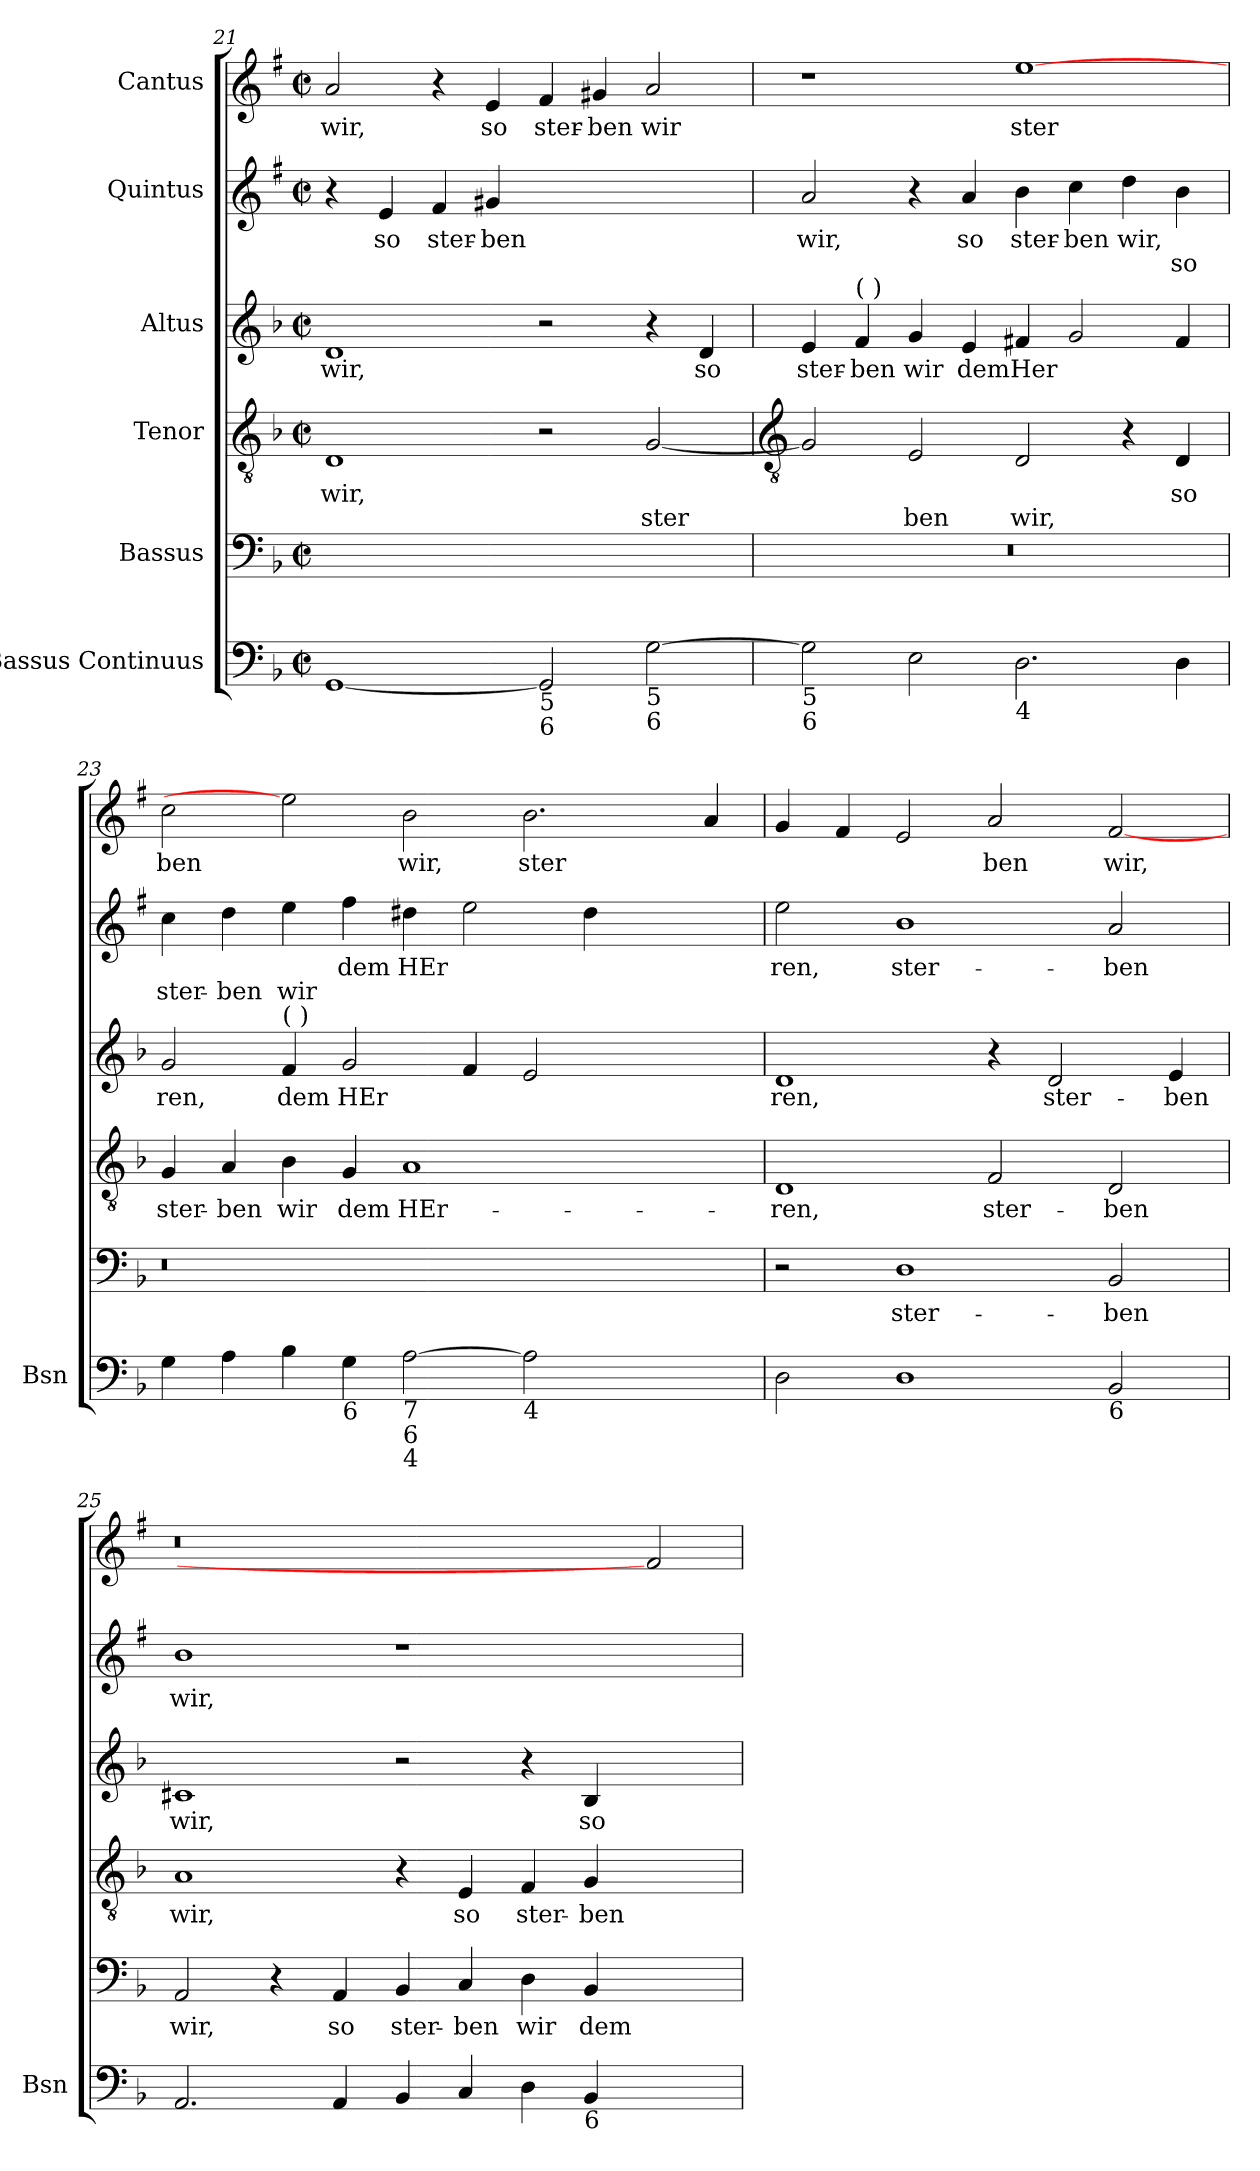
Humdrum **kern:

**kern	**kern	**text	**kern	**text	**text	**kern	**text	**kern	**text	**text	**kern	**text
*part6	*part5	*part5	*part4	*part4	*part4	*part3	*part3	*part2	*part2	*part2	*part1	*part1
*staff6	*staff5	*staff5	*staff4	*staff4	*staff4	*staff3	*staff3	*staff2	*staff2	*staff2	*staff1	*staff1
*I"Bassus Continuus	*I"Bassus	*	*I"Tenor	*	*	*I"Altus	*	*I"Quintus	*	*	*I"Cantus	*
*I'Bsn	*	*	*	*	*	*	*	*	*	*	*	*
*clefF4	*clefF4	*	*clefGv2	*	*	*clefG2	*	*clefG2	*	*	*clefG2	*
*	*	*	*	*	*	*	*	*ITrd1c2	*	*	*ITrd1c2	*
*k[b-]	*k[b-]	*	*k[b-]	*	*	*k[b-]	*	*k[b-]	*	*	*k[b-]	*
*F:	*F:	*	*F:	*	*	*F:	*	*F:	*	*	*F:	*
*M4/2	*M4/2	*	*M4/2	*	*	*M4/2	*	*M4/2	*	*	*M4/2	*
*met(c|)	*met(c|)	*	*met(c|)	*	*	*met(c|)	*	*met(c|)	*	*	*met(c|)	*
=21	=21	=21	=21	=21	=21	=21	=21	=21	=21	=21	=21	=21
!	!	!LO:LY:b	!	!LO:LY:b	!	!	!LO:LY:b	!	!	!	!	!LO:LY:b
[1GG	[1GGyy	wir,	1D	wir,	.	1d	wir,	4r	.	.	2g	wir,
!	!	!	!	!	!	!	!	!	!LO:LY:b	!	!	!
.	.	.	.	.	.	.	.	4d	so	.	.	.
!	!	!	!	!	!	!	!	!	!LO:LY:b	!	!	!
.	.	.	.	.	.	.	.	4e	ster-	.	4r	.
!	!	!	!	!	!	!	!	!	!LO:LY:b	!	!	!LO:LY:b
.	.	.	.	.	.	.	.	4f#X	-ben	.	4d	so
!LO:TX:b:t=5	!	!	!	!	!	!	!	!	!	!	!	!
!LO:TX:b:t=6	!	!	!	!	!	!	!	!	!	!	!	!
!	!	!	!	!	!	!	!	!	!	!	!	!LO:LY:b
2GG]	2GGyy_	.	2r	.	.	2r	.	1ryy	.	.	4e	ster-
!	!	!	!	!	!	!	!	!	!	!	!	!LO:LY:b
.	.	.	.	.	.	.	.	.	.	.	4f#X	-ben
!LO:TX:b:t=5	!	!	!	!	!	!	!	!	!	!	!	!
!LO:TX:b:t=6	!	!	!	!	!	!	!	!	!	!	!	!
!	!	!	!	!	!LO:LY:b	!	!	!	!	!	!	!LO:LY:b
[2G	4GGyy_	.	[2G	.	ster	4r	.	.	.	.	2g	wir
!	!	!	!	!	!	!	!LO:LY:b	!	!	!	!	!
.	4GGyy]	.	.	.	.	4d	so	.	.	.	.	.
!!LO:LB:g=z
=22	=22	=22	=22	=22	=22	=22	=22	=22	=22	=22	=22	=22
*	*	*	*clefGv2	*	*	*	*	*	*	*	*	*
!LO:TX:b:t=5	!	!	!	!	!	!	!	!	!	!	!	!
!LO:TX:b:t=6	!	!	!	!	!	!	!	!	!	!	!	!
!	!	!	!	!	!	!	!LO:LY:b	!	!LO:LY:b	!	!	!
2G]	0r	.	2G]	.	.	4e	ster-	2g	wir,	.	1r	.
!	!	!	!	!	!	!LO:TX:a:t=(  )	!	!	!	!	!	!
!	!	!	!	!	!	!	!LO:LY:b	!	!	!	!	!
.	.	.	.	.	.	4f	-ben	.	.	.	.	.
!	!	!	!	!	!LO:LY:b	!	!LO:LY:b	!	!	!	!	!
2E	.	.	2E	.	ben	4g	wir	4r	.	.	.	.
!	!	!	!	!	!	!	!LO:LY:b	!	!LO:LY:b	!	!	!
.	.	.	.	.	.	4e	dem	4g	so	.	.	.
!LO:TX:b:t=4	!	!	!	!	!	!	!	!	!	!	!	!
!	!	!	!	!	!LO:LY:b	!	!LO:LY:b	!	!LO:LY:b	!	!	!LO:LY:b
2.D	.	.	2D	.	wir,	4f#X	Her	4a	ster-	.	[1dd	ster
!	!	!	!	!	!	!	!	!	!LO:LY:b	!	!	!
.	.	.	.	.	.	2g	.	4b-	-ben	.	.	.
!	!	!	!	!	!	!	!	!	!LO:LY:b	!	!	!
.	.	.	4r	.	.	.	.	4cc	wir,	.	.	.
!	!	!	!	!LO:LY:b	!	!	!	!	!	!LO:LY:b	!	!
4D	.	.	4D	so	.	4f#	.	4a	.	so	.	.
=23	=23	=23	=23	=23	=23	=23	=23	=23	=23	=23	=23	=23
!	!	!	!	!LO:LY:b	!	!	!LO:LY:b	!	!	!LO:LY:b	!	!LO:LY:b
4G	0r	.	4G	ster-	.	2g	ren,	4b-	.	ster-	2b-	ben
!	!	!	!	!LO:LY:b	!	!	!	!	!	!LO:LY:b	!	!
4A	.	.	4A	-ben	.	.	.	4cc	.	-ben	.	.
!	!	!	!	!	!	!LO:TX:a:t=(  )	!	!	!	!	!	!
!	!	!	!	!LO:LY:b	!	!	!LO:LY:b	!	!	!LO:LY:b	!	!
4B-	.	.	4B-	wir	.	4f	dem	4dd	.	wir	2dd]	.
!LO:TX:b:t=6	!	!	!	!	!	!	!	!	!	!	!	!
!	!	!	!	!LO:LY:b	!	!	!LO:LY:b	!	!LO:LY:b	!	!	!
4G	.	.	4G	dem	.	2g	HEr	4ee	dem	.	.	.
!LO:TX:b:t=7	!	!	!	!	!	!	!	!	!	!	!	!
!LO:TX:b:t=6\n4	!	!	!	!	!	!	!	!	!	!	!	!
!	!	!	!	!LO:LY:b	!	!	!	!	!LO:LY:b	!	!	!LO:LY:b
[2A	.	.	1A	HEr-	.	.	.	4cc#X	HEr	.	2a	wir,
.	.	.	.	.	.	4f	.	2dd	.	.	.	.
!LO:TX:b:t=4	!	!	!	!	!	!	!	!	!	!	!	!
!	!	!	!	!	!	!	!	!	!	!	!	!LO:LY:b
2A]	.	.	.	.	.	2e	.	.	.	.	2.a	ster
.	.	.	.	.	.	.	.	4cc#	.	.	.	.
2ryy	2ryy	.	2ryy	.	.	2ryy	.	2ryy	.	.	.	.
.	.	.	.	.	.	.	.	.	.	.	4g	.
=24	=24	=24	=24	=24	=24	=24	=24	=24	=24	=24	=24	=24
!	!	!	!	!LO:LY:b	!	!	!LO:LY:b	!	!LO:LY:b	!	!	!
2D	2r	.	1D	-ren,	.	1d	ren,	2dd	ren,	.	4f	.
.	.	.	.	.	.	.	.	.	.	.	4e	.
!	!	!LO:LY:b	!	!	!	!	!	!	!LO:LY:b	!	!	!
1D	1D	ster-	.	.	.	.	.	1a	ster-	.	2d	.
!	!	!	!	!LO:LY:b	!	!	!	!	!	!	!	!LO:LY:b
.	.	.	2F	ster-	.	4r	.	.	.	.	2g	ben
!	!	!	!	!	!	!	!LO:LY:b	!	!	!	!	!
.	.	.	.	.	.	2d	ster-	.	.	.	.	.
!LO:TX:b:t=6	!	!	!	!	!	!	!	!	!	!	!	!
!	!	!LO:LY:b	!	!LO:LY:b	!	!	!	!	!LO:LY:b	!	!	!LO:LY:b
2BB-	2BB-	-ben	2D	-ben	.	.	.	2g	-ben	.	[2e	wir,
!	!	!	!	!	!	!	!LO:LY:b	!	!	!	!	!
.	.	.	.	.	.	4e	-ben	.	.	.	.	.
=25	=25	=25	=25	=25	=25	=25	=25	=25	=25	=25	=25	=25
!	!	!LO:LY:b	!	!LO:LY:b	!	!	!LO:LY:b	!	!LO:LY:b	!	!	!
2.AA	2AA	wir,	1A	wir,	.	1c#X	wir,	1a	wir,	.	0r	.
.	4r	.	.	.	.	.	.	.	.	.	.	.
!	!	!LO:LY:b	!	!	!	!	!	!	!	!	!	!
4AA	4AA	so	.	.	.	.	.	.	.	.	.	.
!	!	!LO:LY:b	!	!	!	!	!	!	!	!	!	!
4BB-	4BB-	ster-	4r	.	.	2r	.	1r	.	.	.	.
!	!	!LO:LY:b	!	!LO:LY:b	!	!	!	!	!	!	!	!
4C	4C	-ben	4E	so	.	.	.	.	.	.	.	.
!	!	!LO:LY:b	!	!LO:LY:b	!	!	!	!	!	!	!	!
4D	4D	wir	4F	ster-	.	4r	.	.	.	.	.	.
!LO:TX:b:t=6	!	!	!	!	!	!	!	!	!	!	!	!
!	!	!LO:LY:b	!	!LO:LY:b	!	!	!LO:LY:b	!	!	!	!	!
4BB-	4BB-	dem	4G	-ben	.	4B-	so	.	.	.	.	.
2ryy	2ryy	.	2ryy	.	.	2ryy	.	2ryy	.	.	2e]	.
=	=	=	=	=	=	=	=	=	=	=	=	=
*-	*-	*-	*-	*-	*-	*-	*-	*-	*-	*-	*-	*-
